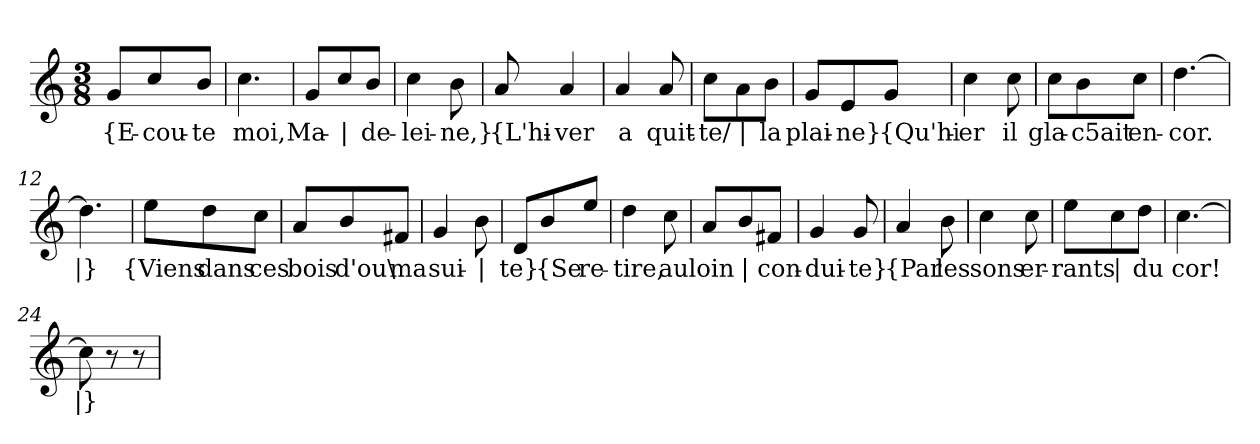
**kern	**text
*part1	*part1
*staff1	*staff1
*clefG2	*
*k[]	*
*M3/8	*
=1	=1
!	!LO:LY:b
8g/L	{E-
!	!LO:LY:b
8cc/	-cou-
!	!LO:LY:b
8b/J	-te
=2	=2
!	!LO:LY:b
4.cc\	moi,
=3	=3
!	!LO:LY:b
8g/L	Ma-
!	!LO:LY:b
8cc/	|
!	!LO:LY:b
8b/J	-de-
=4	=4
!	!LO:LY:b
4cc\	-lei-
!	!LO:LY:b
8b\	-ne,}
=5	=5
!	!LO:LY:b
8a/	{L'hi-
!	!LO:LY:b
4a/	-ver
=6	=6
!	!LO:LY:b
4a/	a
!	!LO:LY:b
8a/	quit-
=7	=7
!	!LO:LY:b
8cc\L	-te/
!	!LO:LY:b
8a\	|
!	!LO:LY:b
8b\J	la
=8	=8
!	!LO:LY:b
8g/L	plai-
!	!LO:LY:b
8e/	-ne}
!	!LO:LY:b
8g/J	{Qu'hi-
=9	=9
!	!LO:LY:b
4cc\	-er
!	!LO:LY:b
8cc\	il
!!LO:LB:g=z
=10	=10
!	!LO:LY:b
8cc\L	gla-
!	!LO:LY:b
8b\	-c5ait
!	!LO:LY:b
8cc\J	en-
=11	=11
!	!LO:LY:b
[4.dd\	-cor.
=12	=12
!	!LO:LY:b
4.dd\]	|}
=13	=13
!	!LO:LY:b
8ee\L	{Viens
!	!LO:LY:b
8dd\	dans
!	!LO:LY:b
8cc\J	ces
=14	=14
!	!LO:LY:b
8a/L	bois
!	!LO:LY:b
8b/	d'ou\
!	!LO:LY:b
8f#X/J	ma
=15	=15
!	!LO:LY:b
4g/	sui-
!	!LO:LY:b
8b\	|
=16	=16
!	!LO:LY:b
8d/L	-te}
!	!LO:LY:b
8b/	{Se
!	!LO:LY:b
8ee/J	re-
=17	=17
!	!LO:LY:b
4dd\	-tire,
!	!LO:LY:b
8cc\	au
=18	=18
!	!LO:LY:b
8a/L	loin
!	!LO:LY:b
8b/	|
!	!LO:LY:b
8f#X/J	con-
!!LO:LB:g=z
=19	=19
!	!LO:LY:b
4g/	-dui-
!	!LO:LY:b
8g/	-te}
=20	=20
!	!LO:LY:b
4a/	{Par
!	!LO:LY:b
8b\	les
=21	=21
!	!LO:LY:b
4cc\	sons
!	!LO:LY:b
8cc\	er-
=22	=22
!	!LO:LY:b
8ee\L	-rants
!	!LO:LY:b
8cc\	|
!	!LO:LY:b
8dd\J	du
=23	=23
!	!LO:LY:b
[4.cc\	cor!
=24	=24
!	!LO:LY:b
8cc\]	|}
8r	.
8r	.
=	=
*-	*-
